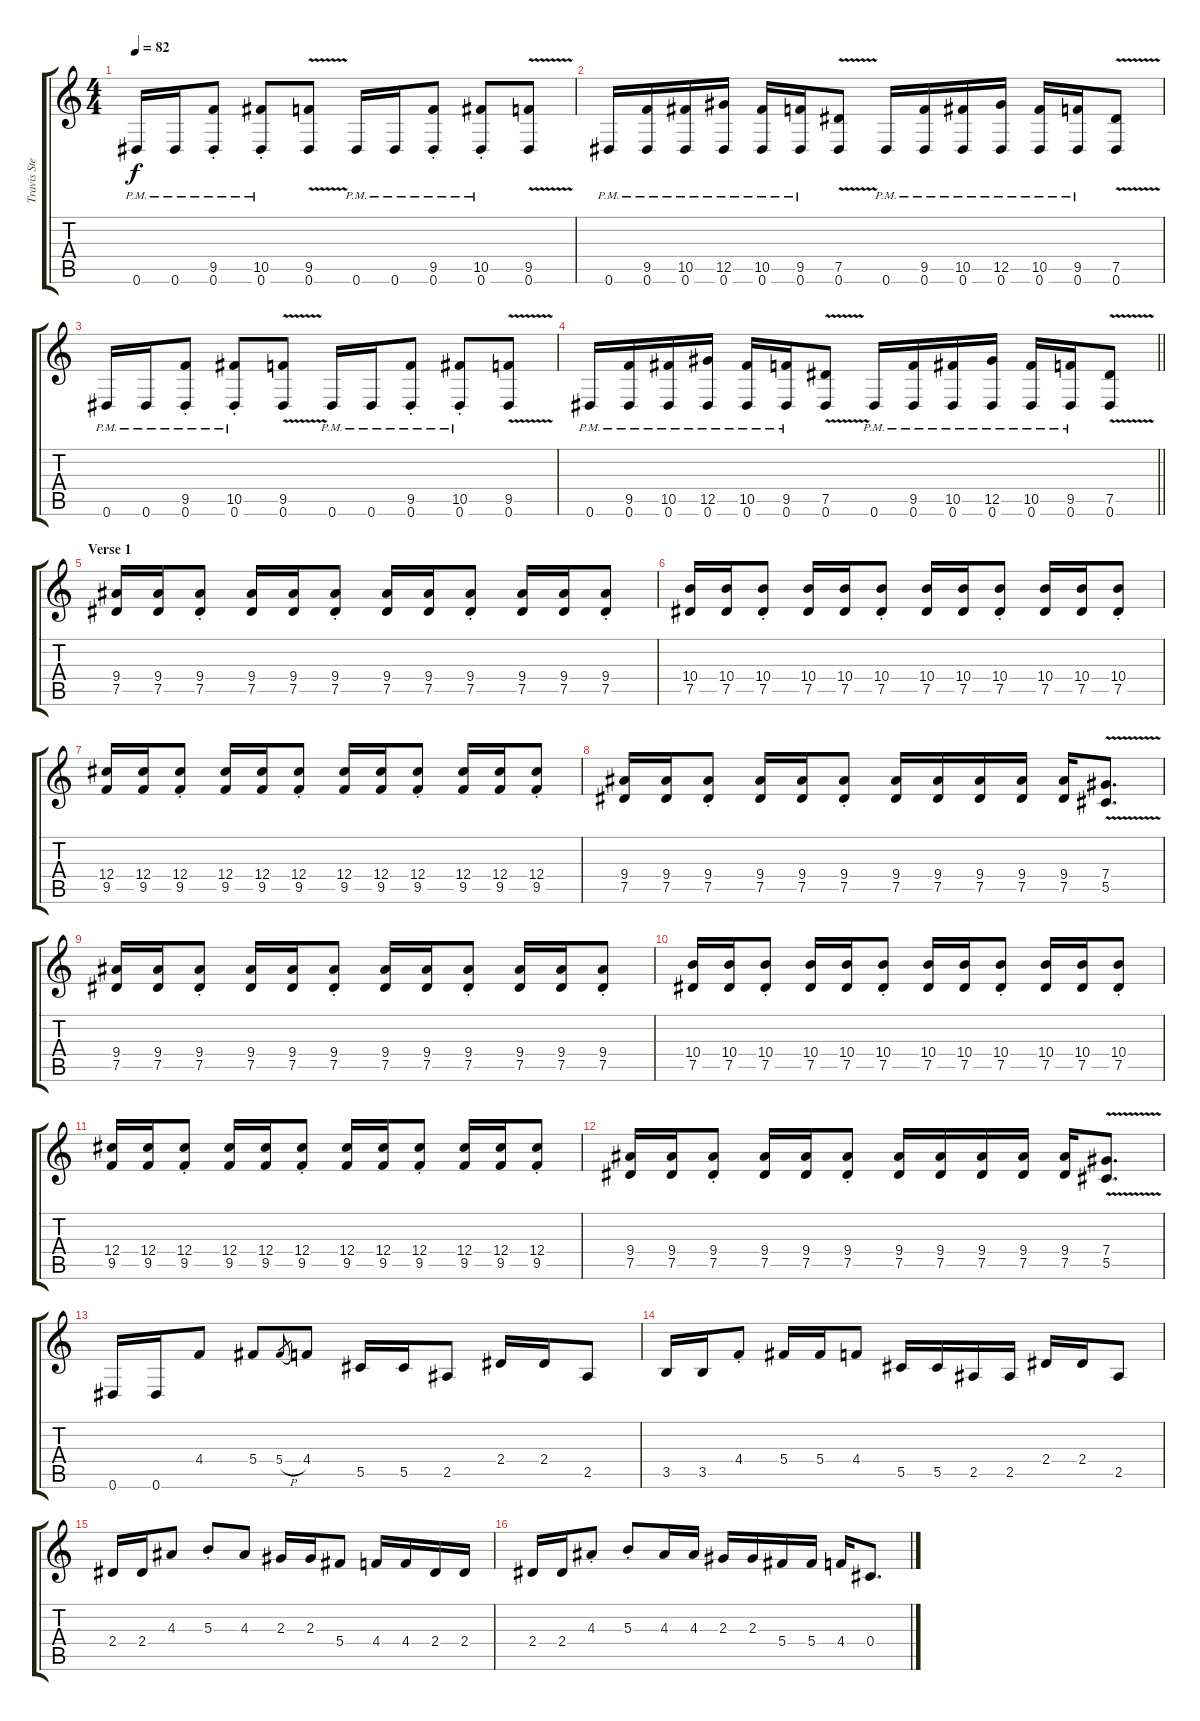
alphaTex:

\track ("Travis Stever" "Travis Ste") {instrument overdrivenguitar}
\staff {score tabs}
\tuning (Eb4 Bb3 Gb3 Db3 Ab2 Eb2) {hide}
\ts (4 4)
\tempo 82
\clef g2
\ks c
0.6{pm}.16{dy f} 0.6{pm}.16 (9.5{pm st} 0.6{pm st}).8 (10.5{pm st} 0.6{pm st}).8 (9.5{v} 0.6).8 0.6{pm}.16 0.6{pm}.16 (9.5{pm st} 0.6{pm st}).8 (10.5{pm st} 0.6{pm st}).8 (9.5{v} 0.6).8 |
0.6{pm}.16 (9.5{pm} 0.6{pm}).16 (10.5{pm} 0.6{pm}).16 (12.5{pm} 0.6{pm}).16 (10.5{pm} 0.6{pm}).16 (9.5{pm} 0.6{pm}).16 (7.5{v} 0.6).8 0.6{pm}.16 (9.5{pm} 0.6{pm}).16 (10.5{pm} 0.6{pm}).16 (12.5{pm} 0.6{pm}).16 (10.5{pm} 0.6{pm}).16 (9.5{pm} 0.6{pm}).16 (7.5{v} 0.6).8 |
0.6{pm}.16 0.6{pm}.16 (9.5{pm st} 0.6{pm st}).8 (10.5{pm st} 0.6{pm st}).8 (9.5{v} 0.6).8 0.6{pm}.16 0.6{pm}.16 (9.5{pm st} 0.6{pm st}).8 (10.5{pm st} 0.6{pm st}).8 (9.5{v} 0.6).8 |
\barLineRight lightlight
0.6{pm}.16 (9.5{pm} 0.6{pm}).16 (10.5{pm} 0.6{pm}).16 (12.5{pm} 0.6{pm}).16 (10.5{pm} 0.6{pm}).16 (9.5{pm} 0.6{pm}).16 (7.5{v} 0.6).8 0.6{pm}.16 (9.5{pm} 0.6{pm}).16 (10.5{pm} 0.6{pm}).16 (12.5{pm} 0.6{pm}).16 (10.5{pm} 0.6{pm}).16 (9.5{pm} 0.6{pm}).16 (7.5{v} 0.6).8 |
\section ("" "Verse 1")
(9.4 7.5).16 (9.4 7.5).16 (9.4{st} 7.5{st}).8 (9.4 7.5).16 (9.4 7.5).16 (9.4{st} 7.5{st}).8 (9.4 7.5).16 (9.4 7.5).16 (9.4{st} 7.5{st}).8 (9.4 7.5).16 (9.4 7.5).16 (9.4{st} 7.5{st}).8 |
(10.4 7.5).16 (10.4 7.5).16 (10.4{st} 7.5{st}).8 (10.4 7.5).16 (10.4 7.5).16 (10.4{st} 7.5{st}).8 (10.4 7.5).16 (10.4 7.5).16 (10.4{st} 7.5{st}).8 (10.4 7.5).16 (10.4 7.5).16 (10.4{st} 7.5{st}).8 |
(12.4 9.5).16 (12.4 9.5).16 (12.4{st} 9.5{st}).8 (12.4 9.5).16 (12.4 9.5).16 (12.4{st} 9.5{st}).8 (12.4 9.5).16 (12.4 9.5).16 (12.4{st} 9.5{st}).8 (12.4 9.5).16 (12.4 9.5).16 (12.4{st} 9.5{st}).8 |
(9.4 7.5).16 (9.4 7.5).16 (9.4{st} 7.5{st}).8 (9.4 7.5).16 (9.4 7.5).16 (9.4{st} 7.5{st}).8 (9.4 7.5).16 (9.4 7.5).16 (9.4 7.5).16 (9.4 7.5).16 (9.4 7.5).16 (7.4{v} 5.5{v}).8{d} |
(9.4 7.5).16 (9.4 7.5).16 (9.4{st} 7.5{st}).8 (9.4 7.5).16 (9.4 7.5).16 (9.4{st} 7.5{st}).8 (9.4 7.5).16 (9.4 7.5).16 (9.4{st} 7.5{st}).8 (9.4 7.5).16 (9.4 7.5).16 (9.4{st} 7.5{st}).8 |
(10.4 7.5).16 (10.4 7.5).16 (10.4{st} 7.5{st}).8 (10.4 7.5).16 (10.4 7.5).16 (10.4{st} 7.5{st}).8 (10.4 7.5).16 (10.4 7.5).16 (10.4{st} 7.5{st}).8 (10.4 7.5).16 (10.4 7.5).16 (10.4{st} 7.5{st}).8 |
(12.4 9.5).16 (12.4 9.5).16 (12.4{st} 9.5{st}).8 (12.4 9.5).16 (12.4 9.5).16 (12.4{st} 9.5{st}).8 (12.4 9.5).16 (12.4 9.5).16 (12.4{st} 9.5{st}).8 (12.4 9.5).16 (12.4 9.5).16 (12.4{st} 9.5{st}).8 |
(9.4 7.5).16 (9.4 7.5).16 (9.4{st} 7.5{st}).8 (9.4 7.5).16 (9.4 7.5).16 (9.4{st} 7.5{st}).8 (9.4 7.5).16 (9.4 7.5).16 (9.4 7.5).16 (9.4 7.5).16 (9.4 7.5).16 (7.4{v} 5.5{v}).8{d} |
0.6.16 0.6.16 4.4.8 5.4.8 5.4{h}.8{gr} 4.4.8 5.5.16 5.5.16 2.5.8 2.4.16 2.4.16 2.5.8 |
3.5.16 3.5.16 4.4{st}.8 5.4.16 5.4.16 4.4.8 5.5.16 5.5.16 2.5.16 2.5.16 2.4.16 2.4.16 2.5.8 |
2.4.16 2.4.16 4.3.8 5.3{st}.8 4.3.8 2.3.16 2.3.16 5.4.8 4.4.16 4.4.16 2.4.16 2.4.16 |
2.4.16 2.4.16 4.3{st}.8 5.3{st}.8 4.3.16 4.3.16 2.3.16 2.3.16 5.4.16 5.4.16 4.4.16 0.4.8{d}
